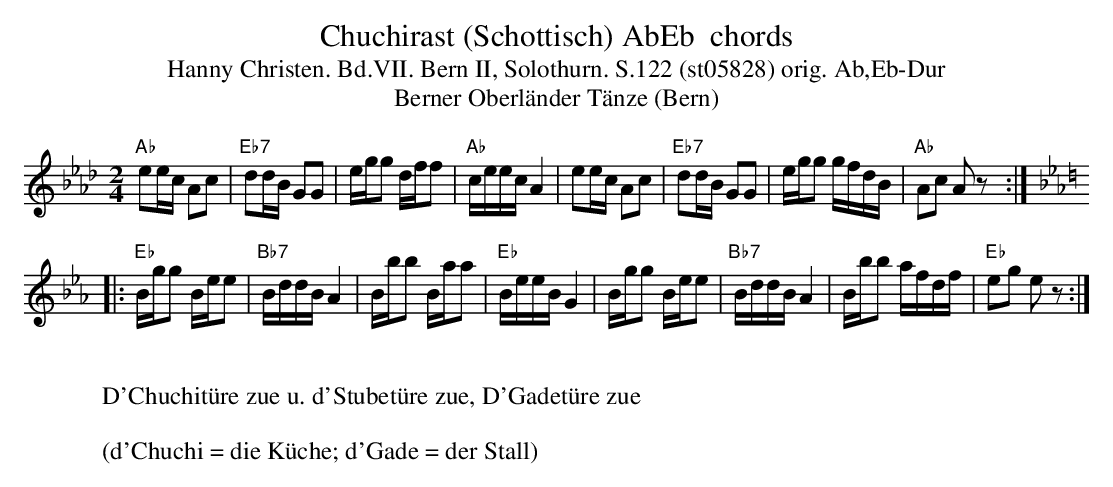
X:1
T: Chuchirast (Schottisch) AbEb  chords
T:Hanny Christen. Bd.VII. Bern II, Solothurn. S.122 (st05828) orig. Ab,Eb-Dur
T: Berner Oberl\"ander T\"anze (Bern)
M:2/4
L:1/16
K:Ab %%MIDI gchordon
"Ab"e2ec A2c2 | "Eb7"d2dB G2G2 | egg2 dff2 | "Ab"ceec A4 | e2ec A2c2 | "Eb7"d2dB G2G2 | egg2 gfdB | "Ab"A2c2 A2z2 :: [K:Eb]
"Eb"Bgg2 Bee2 | "Bb7"BddB A4 | Bbb2 Baa2 | "Eb"BeeB G4 | Bgg2 Bee2 | "Bb7"BddB A4 | Bbb2 afdf | "Eb"e2g2 e2z2 :|
W:
W: D'Chuchit\"ure zue u. d'Stubet\"ure zue, D'Gadet\"ure zue
W:
W: (d'Chuchi = die K\"uche; d'Gade = der Stall)
